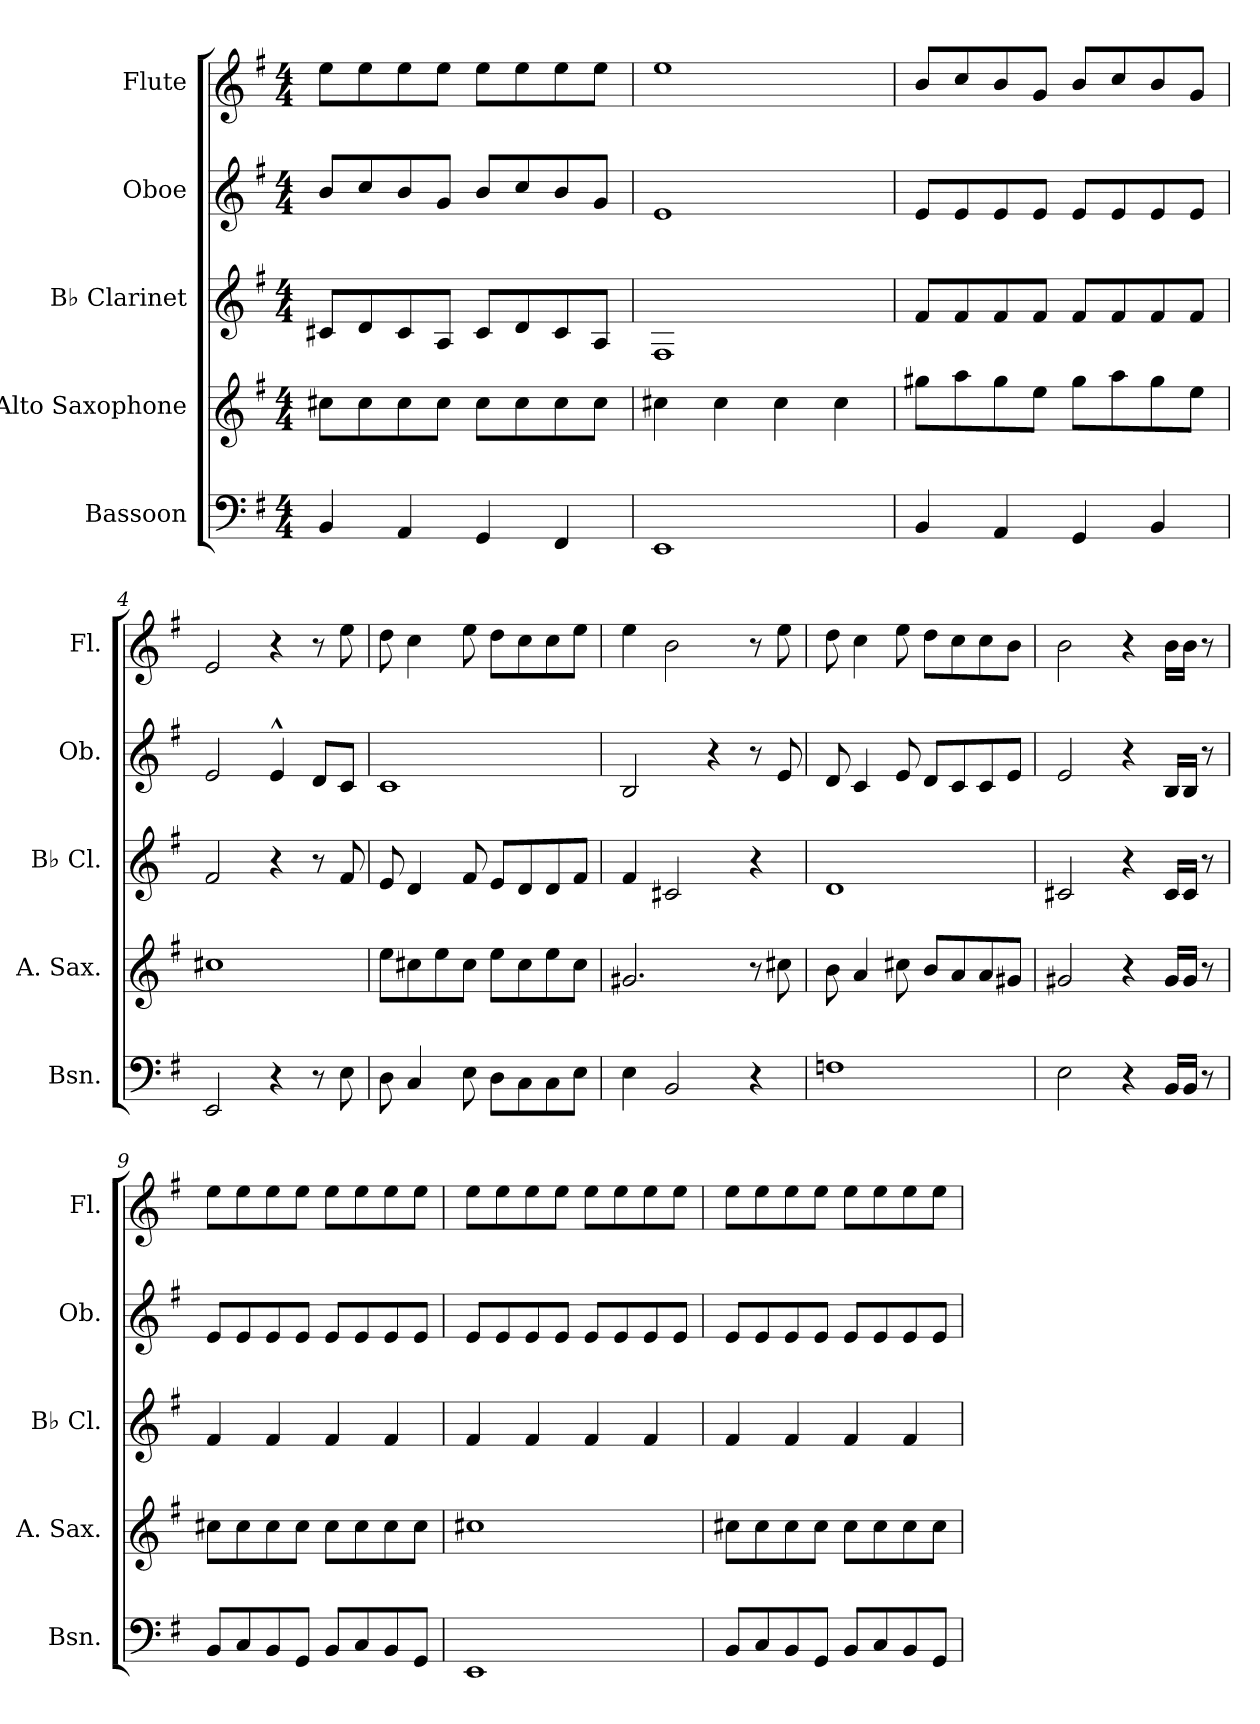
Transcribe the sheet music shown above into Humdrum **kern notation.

**kern	**kern	**kern	**kern	**kern
*part5	*part4	*part3	*part2	*part1
*staff5	*staff4	*staff3	*staff2	*staff1
*I"Bassoon	*I"Alto Saxophone	*I"B♭ Clarinet	*I"Oboe	*I"Flute
*I'Bsn.	*I'A. Sax.	*I'B♭ Cl.	*I'Ob.	*I'Fl.
*clefF4	*clefG2	*clefG2	*clefG2	*clefG2
*	*ITrd5c9	*ITrd1c2	*	*
*k[f#]	*k[b-e-]	*k[b-]	*k[f#]	*k[f#]
*M4/4	*M4/4	*M4/4	*M4/4	*M4/4
*MM85	*MM85	*MM85	*MM85	*MM85
=1	=1	=1	=1	=1
4BB/	8en\L	8Bn/L	8b/L	8ee\L
.	8e\	8c/	8cc/	8ee\
4AA/	8e\	8B/	8b/	8ee\
.	8e\J	8G/J	8g/J	8ee\J
4GG/	8e\L	8B/L	8b/L	8ee\L
.	8e\	8c/	8cc/	8ee\
4FF#/	8e\	8B/	8b/	8ee\
.	8e\J	8G/J	8g/J	8ee\J
=2	=2	=2	=2	=2
1EE	4en\	1E	1e	1ee
.	4e\	.	.	.
.	4e\	.	.	.
.	4e\	.	.	.
=3	=3	=3	=3	=3
4BB/	8bn\L	8e/L	8e/L	8b/L
.	8cc\	8e/	8e/	8cc/
4AA/	8b\	8e/	8e/	8b/
.	8g\J	8e/J	8e/J	8g/J
4GG/	8b\L	8e/L	8e/L	8b/L
.	8cc\	8e/	8e/	8cc/
4BB/	8b\	8e/	8e/	8b/
.	8g\J	8e/J	8e/J	8g/J
=4	=4	=4	=4	=4
2EE/	1en	2e/	2e/	2e/
4r	.	4r	4e^^/	4r
8r	.	8r	8d/L	8r
8E\	.	8e/	8c/J	8ee\
=5	=5	=5	=5	=5
8D\	8g\L	8d/	1c	8dd\
4C/	8en\	4c/	.	4cc\
.	8g\	.	.	.
8E\	8e\J	8e/	.	8ee\
8D\L	8g\L	8d/L	.	8dd\L
8C\	8e\	8c/	.	8cc\
8C\	8g\	8c/	.	8cc\
8E\J	8e\J	8e/J	.	8ee\J
!!LO:LB:g=z
=6	=6	=6	=6	=6
4E\	2.Bn/	4e/	2B/	4ee\
2BB/	.	2Bn/	.	2b\
.	.	.	4r	.
4r	8r	4r	8r	8r
.	8en\	.	8e/	8ee\
=7	=7	=7	=7	=7
1Fn	8d\	1c	8d/	8dd\
.	4c/	.	4c/	4cc\
.	8en\	.	8e/	8ee\
.	8d/L	.	8d/L	8dd\L
.	8c/	.	8c/	8cc\
.	8c/	.	8c/	8cc\
.	8Bn/J	.	8e/J	8b\J
=8	=8	=8	=8	=8
2E\	2Bn/	2Bn/	2e/	2b\
4r	4r	4r	4r	4r
16BB/LL	16B/LL	16B/LL	16B/LL	16b\LL
16BB/JJ	16B/JJ	16B/JJ	16B/JJ	16b\JJ
8r	8r	8r	8r	8r
=9	=9	=9	=9	=9
8BB/L	8en\L	4e/	8e/L	8ee\L
8C/	8e\	.	8e/	8ee\
8BB/	8e\	4e/	8e/	8ee\
8GG/J	8e\J	.	8e/J	8ee\J
8BB/L	8e\L	4e/	8e/L	8ee\L
8C/	8e\	.	8e/	8ee\
8BB/	8e\	4e/	8e/	8ee\
8GG/J	8e\J	.	8e/J	8ee\J
=10	=10	=10	=10	=10
1EE	1en	4e/	8e/L	8ee\L
.	.	.	8e/	8ee\
.	.	4e/	8e/	8ee\
.	.	.	8e/J	8ee\J
.	.	4e/	8e/L	8ee\L
.	.	.	8e/	8ee\
.	.	4e/	8e/	8ee\
.	.	.	8e/J	8ee\J
!!LO:PB:g=z
=11	=11	=11	=11	=11
8BB/L	8en\L	4e/	8e/L	8ee\L
8C/	8e\	.	8e/	8ee\
8BB/	8e\	4e/	8e/	8ee\
8GG/J	8e\J	.	8e/J	8ee\J
8BB/L	8e\L	4e/	8e/L	8ee\L
8C/	8e\	.	8e/	8ee\
8BB/	8e\	4e/	8e/	8ee\
8GG/J	8e\J	.	8e/J	8ee\J
=	=	=	=	=
*-	*-	*-	*-	*-
